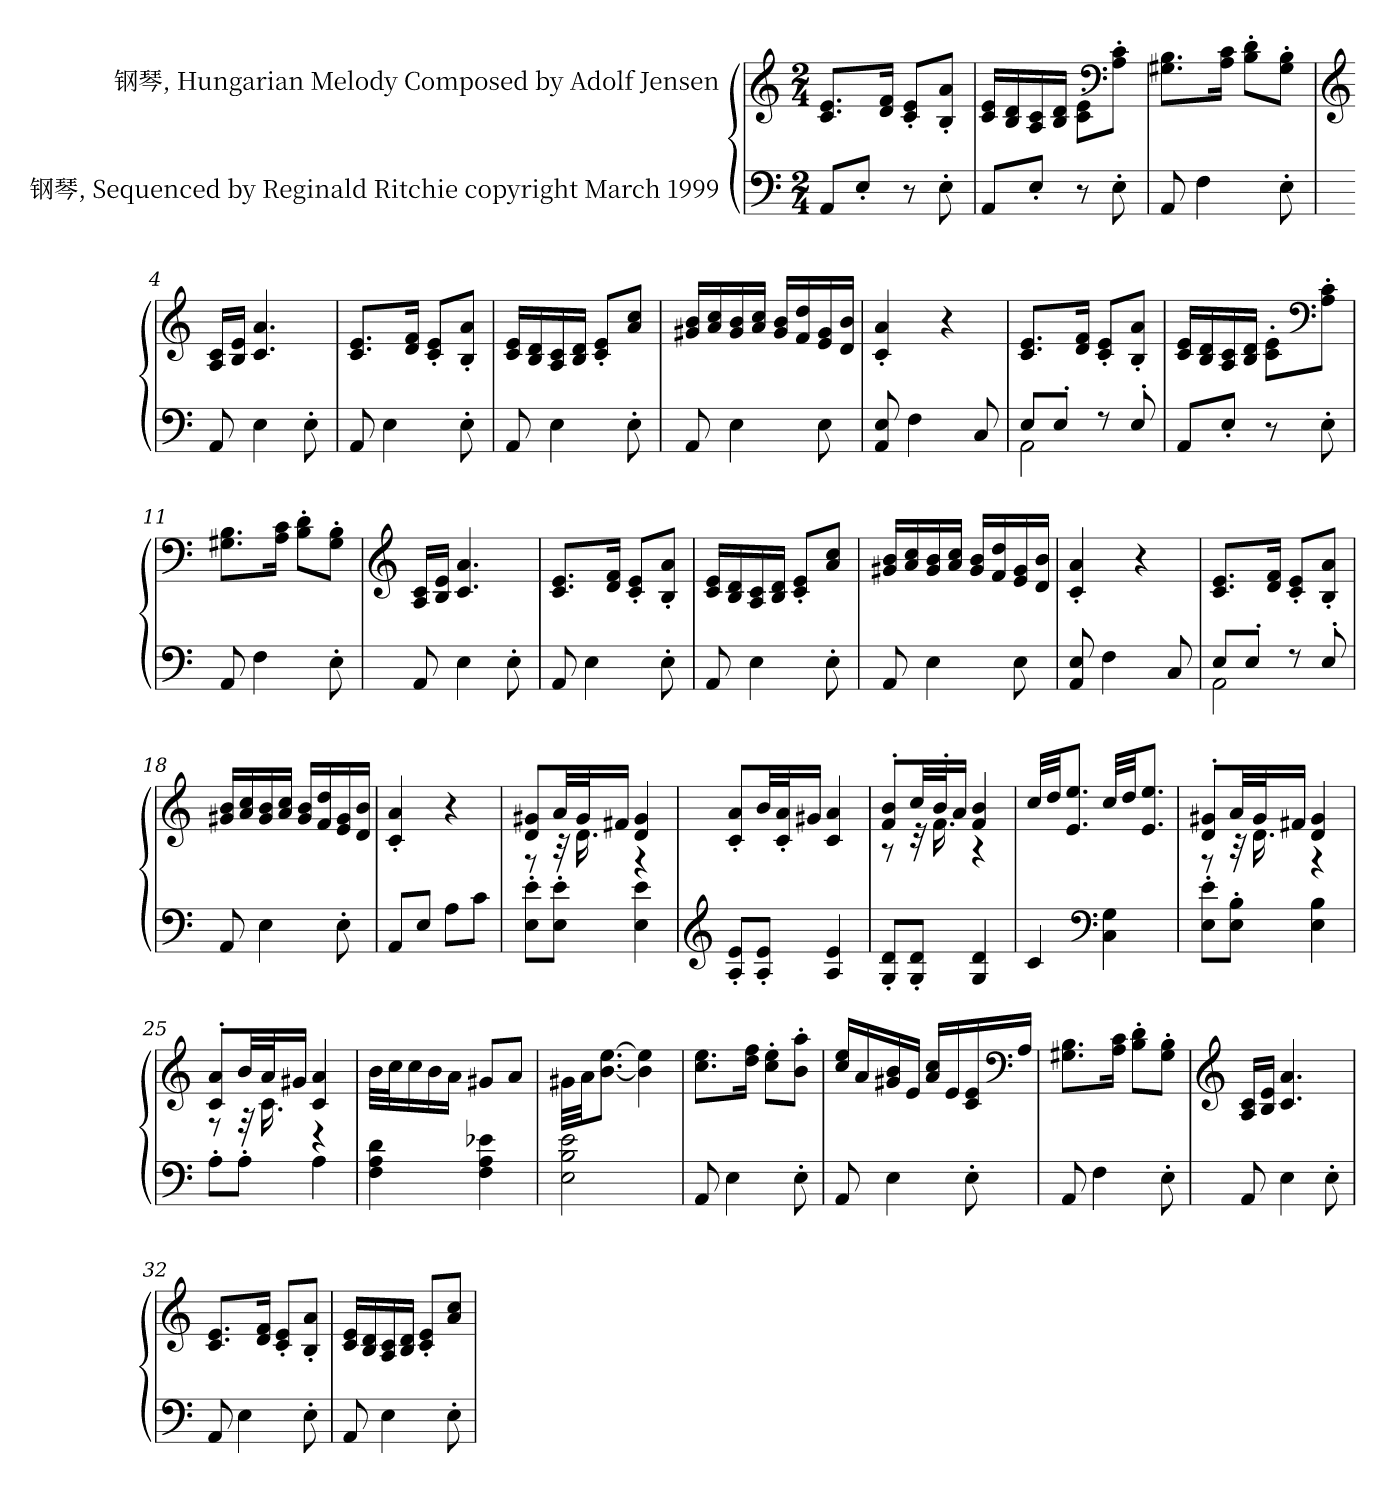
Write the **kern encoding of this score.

**kern	**kern
*part2	*part1
*staff2	*staff1
*I"钢琴, Sequenced by Reginald Ritchie copyright March 1999	*I"钢琴, Hungarian Melody  Composed by Adolf Jensen
*clefF4	*clefG2
*k[]	*k[]
*M2/4	*M2/4
*MM120	*MM120
=1	=1
8AA/L	8.c/ 8.e/L
8E'/J	.
.	16d/ 16f/Jk
8r	8c/' 8e/'L
8E'\	8B/' 8a/'J
=2	=2
8AA/L	16c/ 16e/LL
.	16B/ 16d/
8E'/J	16A/ 16c/
.	16B/ 16d/JJ
8r	8c\' 8e\'L
*	*clefF4
8E'\	8A\' 8c\'J
!!LO:LB:g=z
=3	=3
8AA/	8.G#X\ 8.B\L
4F\	.
.	16A\ 16c\Jk
.	8B\' 8d\'L
8E'\	8G#\' 8B\'J
=4	=4
*	*clefG2
8AA/	16A/ 16c/LL
.	16B/ 16e/JJ
4E\	4.c/ 4.a/
8E'\	.
=5	=5
8AA/	8.c/ 8.e/L
4E\	.
.	16d/ 16f/Jk
.	8c/' 8e/'L
8E'\	8B/' 8a/'J
=6	=6
8AA/	16c/ 16e/LL
.	16B/ 16d/
4E\	16A/ 16c/
.	16B/ 16d/JJ
.	8c/' 8e/'L
8E'\	8a/ 8cc/J
=7	=7
8AA/	16g#X/ 16b/LL
.	16a/ 16cc/
4E\	16g#/ 16b/
.	16a/ 16cc/JJ
.	16g#/ 16b/LL
.	16f/ 16dd/
8E\	16e/ 16g#/
.	16d/ 16b/JJ
=8	=8
8AA/ 8E/	4c/' 4a/'
4F\	.
.	4r
8C/	.
!!LO:LB:g=z
=9	=9
*^	*
8E/L	2AA\	8.c/ 8.e/L
8E'/J	.	.
.	.	16d/ 16f/Jk
8r	.	8c/' 8e/'L
8E'/	.	8B/' 8a/'J
*v	*v	*
=10	=10
8AA/L	16c/ 16e/LL
.	16B/ 16d/
8E'/J	16A/ 16c/
.	16B/ 16d/JJ
8r	8c\' 8e\'L
*	*clefF4
8E'\	8A\' 8c\'J
=11	=11
8AA/	8.G#X\ 8.B\L
4F\	.
.	16A\ 16c\Jk
.	8B\' 8d\'L
8E'\	8G#\' 8B\'J
=12	=12
*	*clefG2
8AA/	16A/ 16c/LL
.	16B/ 16e/JJ
4E\	4.c/ 4.a/
8E'\	.
=13	=13
8AA/	8.c/ 8.e/L
4E\	.
.	16d/ 16f/Jk
.	8c/' 8e/'L
8E'\	8B/' 8a/'J
=14	=14
8AA/	16c/ 16e/LL
.	16B/ 16d/
4E\	16A/ 16c/
.	16B/ 16d/JJ
.	8c/' 8e/'L
8E'\	8a/ 8cc/J
!!LO:LB:g=z
=15	=15
8AA/	16g#X/ 16b/LL
.	16a/ 16cc/
4E\	16g#/ 16b/
.	16a/ 16cc/JJ
.	16g#/ 16b/LL
.	16f/ 16dd/
8E\	16e/ 16g#/
.	16d/ 16b/JJ
=16	=16
8AA/ 8E/	4c/' 4a/'
4F\	.
.	4r
8C/	.
=17	=17
*^	*
8E/L	2AA\	8.c/ 8.e/L
8E'/J	.	.
.	.	16d/ 16f/Jk
8r	.	8c/' 8e/'L
8E'/	.	8B/' 8a/'J
*v	*v	*
=18	=18
8AA/	16g#X/ 16b/LL
.	16a/ 16cc/
4E\	16g#/ 16b/
.	16a/ 16cc/JJ
.	16g#/ 16b/LL
.	16f/ 16dd/
8E'\	16e/ 16g#/
.	16d/ 16b/JJ
=19	=19
8AA/L	4c/' 4a/'
8E/J	.
8A\L	4r
8c\J	.
=20	=20
*	*^
8E\' 8e\'L	8d/ 8g#X/L	8r
8E\' 8e\'J	32a/LL	32r
.	32g#/J	16.d\
.	16f#X/JJ	.
4E\ 4e\	4d/ 4g#/	4r
*	*v	*v
!!LO:LB:g=z
=21	=21
*clefG2	*
8A/' 8e/'L	8c/' 8a/'L
8A/' 8e/'J	32b/LL
.	32c/' 32a/'J
.	16g#X/JJ
4A/ 4e/	4c/ 4a/
=22	=22
*	*^
8G/' 8d/'L	8f/' 8b/'L	8r
8G/' 8d/'J	32cc/LL	32r
.	32b'/J	16.f\
.	16a/JJ	.
4G/ 4d/	4f/ 4b/	4r
*	*v	*v
=23	=23
4c/	32cc/LLL
.	32dd/JJ
.	8.e/ 8.ee/J
*clefF4	*
4C\ 4G\	32cc/LLL
.	32dd/JJ
.	8.e/ 8.ee/J
=24	=24
*	*^
8E\' 8e\'L	8d/' 8g#X/'L	8r
8E\' 8B\'J	32a/LL	32r
.	32g#/J	16.d\
.	16f#X/JJ	.
4E\ 4B\	4d/ 4g#/	4r
=25	=25	=25
8A'\L	8c/' 8a/'L	8r
8A'\J	32b/LL	32r
.	32a/J	16.c\
.	16g#X/JJ	.
4A\	4c/ 4a/	4r
*	*v	*v
!!LO:LB:g=z
=26	=26
4F\ 4A\ 4d\	32b\LLL
.	32cc\J
.	16cc\
.	16b\
.	16a\JJ
4F\ 4A\ 4e-X\	8g#X/L
.	8a/J
=27	=27
2E\ 2B\ 2e\	32g#X\LLL
.	32a\JJ
.	[8.b\ [8.ee\J
.	4b\] 4ee\]
=28	=28
8AA/	8.cc\ 8.ee\L
4E\	.
.	16dd\ 16ff\Jk
.	8cc\' 8ee\'L
8E'\	8b\' 8aa\'J
=29	=29
8AA/	16cc/ 16ee/LL
.	16a/
4E\	16g#X/ 16b/
.	16e/JJ
.	16a/ 16cc/LL
.	16e/
8E'\	16c/ 16e/
*	*clefF4
.	16A/JJ
=30	=30
8AA/	8.G#X\ 8.B\L
4F\	.
.	16A\ 16c\Jk
.	8B\' 8d\'L
8E'\	8G#\' 8B\'J
=31	=31
*	*clefG2
8AA/	16A/ 16c/LL
.	16B/ 16e/JJ
4E\	4.c/ 4.a/
8E'\	.
!!LO:PB:g=z
=32	=32
8AA/	8.c/ 8.e/L
4E\	.
.	16d/ 16f/Jk
.	8c/' 8e/'L
8E'\	8B/' 8a/'J
=33	=33
8AA/	16c/ 16e/LL
.	16B/ 16d/
4E\	16A/ 16c/
.	16B/ 16d/JJ
.	8c/' 8e/'L
8E'\	8a/ 8cc/J
=	=
*-	*-
